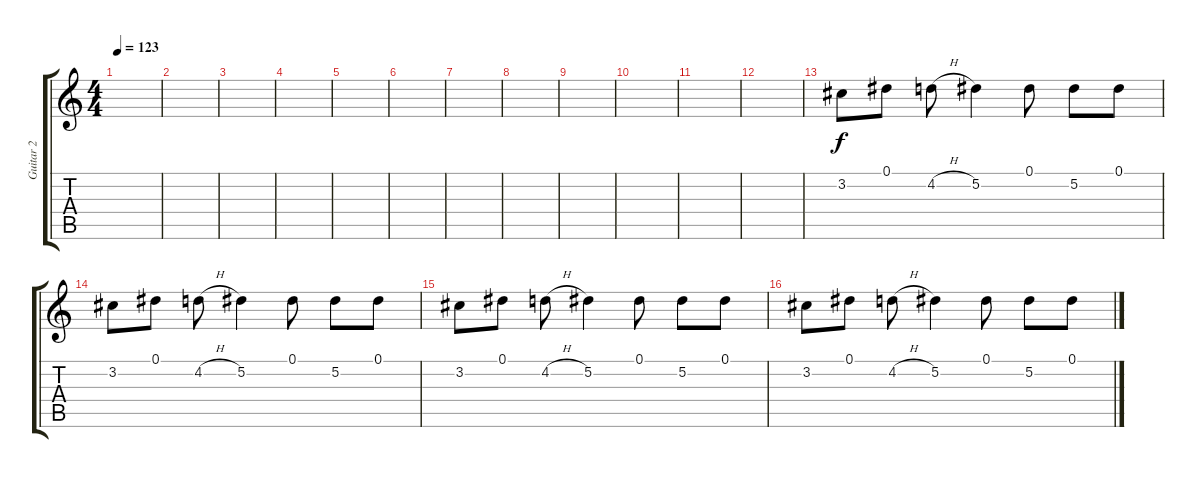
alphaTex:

\track ("Guitar 2" "Guitar 2") {instrument electricguitarclean}
\staff {score tabs}
\tuning (Eb4 Bb3 Gb3 Db3 Ab2 Db2) {hide}
\ts (4 4)
\tempo 123
\clef g2
\ks c
|
|
|
|
|
|
|
|
|
|
|
|
3.2.8 0.1.8 4.2{h}.8 5.2.4 0.1.8 5.2.8 0.1.8 |
3.2.8 0.1.8 4.2{h}.8 5.2.4 0.1.8 5.2.8 0.1.8 |
3.2.8 0.1.8 4.2{h}.8 5.2.4 0.1.8 5.2.8 0.1.8 |
3.2.8 0.1.8 4.2{h}.8 5.2.4 0.1.8 5.2.8 0.1.8
